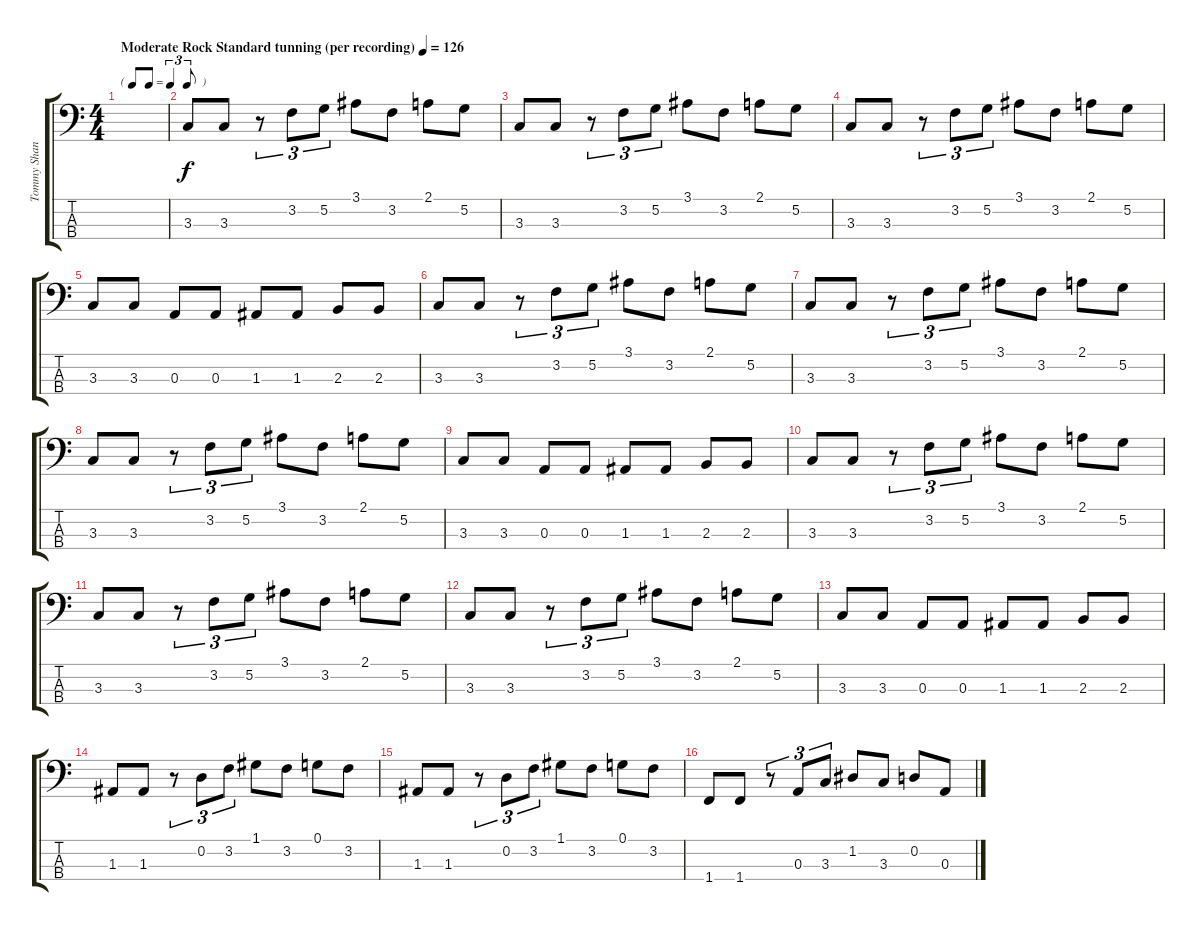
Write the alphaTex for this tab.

\track ("Tommy Shannon" "Tommy Shan") {instrument electricbassfinger}
\staff {score tabs}
\tuning (G2 D2 A1 E1) {hide}
\ts (4 4)
\tf triplet8th
\tempo (126 "Moderate Rock Standard tunning (per recording)")
\clef f4
\ks c
|
3.3.8 3.3.8 r.8{tu (3 2)} 3.2.8{tu (3 2)} 5.2.8{tu (3 2)} 3.1.8 3.2.8 2.1.8 5.2.8 |
3.3.8 3.3.8 r.8{tu (3 2)} 3.2.8{tu (3 2)} 5.2.8{tu (3 2)} 3.1.8 3.2.8 2.1.8 5.2.8 |
3.3.8 3.3.8 r.8{tu (3 2)} 3.2.8{tu (3 2)} 5.2.8{tu (3 2)} 3.1.8 3.2.8 2.1.8 5.2.8 |
3.3.8 3.3.8 0.3.8 0.3.8 1.3.8 1.3.8 2.3.8 2.3.8 |
3.3.8 3.3.8 r.8{tu (3 2)} 3.2.8{tu (3 2)} 5.2.8{tu (3 2)} 3.1.8 3.2.8 2.1.8 5.2.8 |
3.3.8 3.3.8 r.8{tu (3 2)} 3.2.8{tu (3 2)} 5.2.8{tu (3 2)} 3.1.8 3.2.8 2.1.8 5.2.8 |
3.3.8 3.3.8 r.8{tu (3 2)} 3.2.8{tu (3 2)} 5.2.8{tu (3 2)} 3.1.8 3.2.8 2.1.8 5.2.8 |
3.3.8 3.3.8 0.3.8 0.3.8 1.3.8 1.3.8 2.3.8 2.3.8 |
3.3.8 3.3.8 r.8{tu (3 2)} 3.2.8{tu (3 2)} 5.2.8{tu (3 2)} 3.1.8 3.2.8 2.1.8 5.2.8 |
3.3.8 3.3.8 r.8{tu (3 2)} 3.2.8{tu (3 2)} 5.2.8{tu (3 2)} 3.1.8 3.2.8 2.1.8 5.2.8 |
3.3.8 3.3.8 r.8{tu (3 2)} 3.2.8{tu (3 2)} 5.2.8{tu (3 2)} 3.1.8 3.2.8 2.1.8 5.2.8 |
3.3.8 3.3.8 0.3.8 0.3.8 1.3.8 1.3.8 2.3.8 2.3.8 |
1.3.8 1.3.8 r.8{tu (3 2)} 0.2.8{tu (3 2)} 3.2.8{tu (3 2)} 1.1.8 3.2.8 0.1.8 3.2.8 |
1.3.8 1.3.8 r.8{tu (3 2)} 0.2.8{tu (3 2)} 3.2.8{tu (3 2)} 1.1.8 3.2.8 0.1.8 3.2.8 |
1.4.8 1.4.8 r.8{tu (3 2)} 0.3.8{tu (3 2)} 3.3.8{tu (3 2)} 1.2.8 3.3.8 0.2.8 0.3.8
